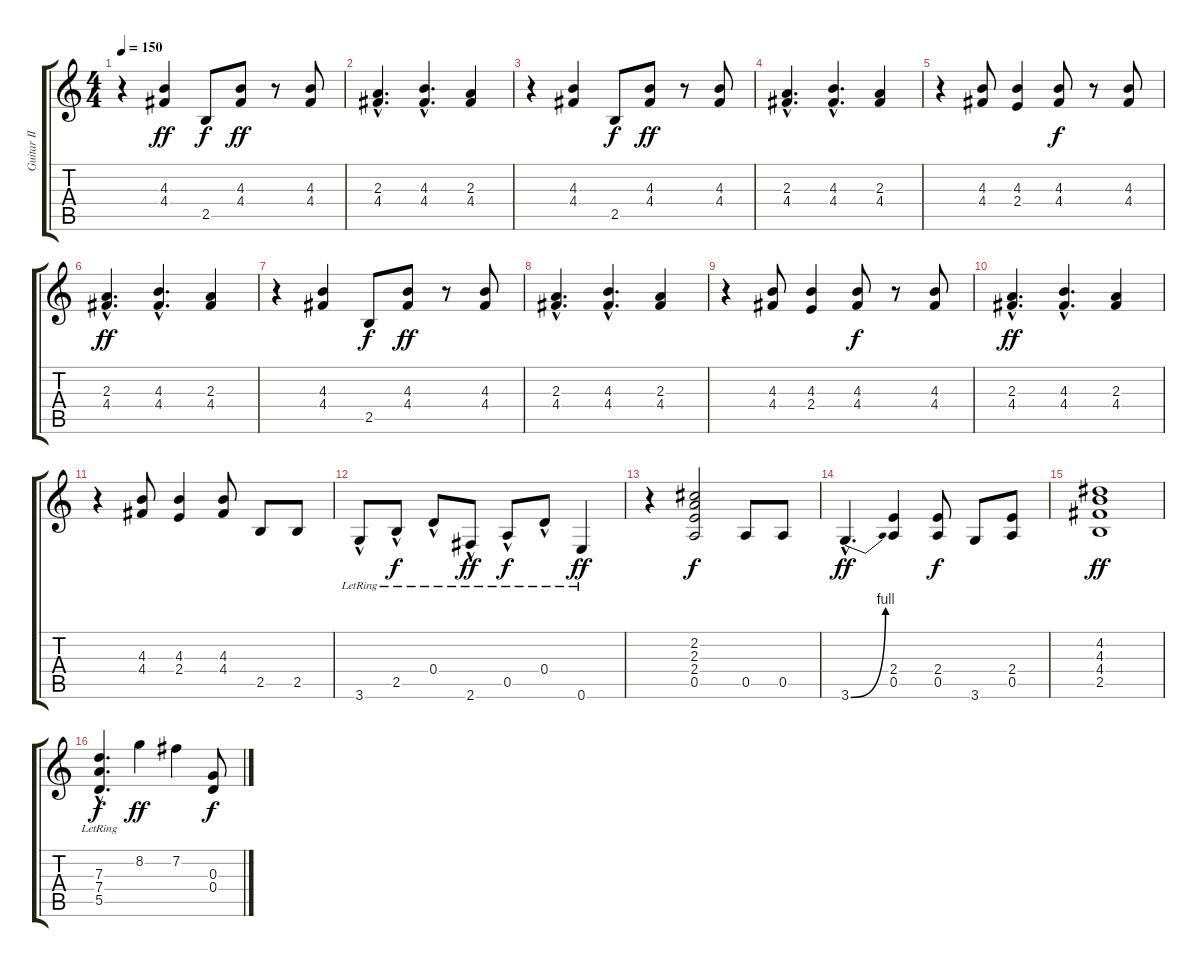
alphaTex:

\track ("Guitar II" "Guitar II") {instrument electricguitarclean}
\staff {score tabs}
\tuning (E4 B3 G3 D3 A2 E2) {hide}
\ts (4 4)
\tempo 150
\clef g2
\ks c
r.4{dy ff} (4.3 4.4).4 2.5.8{dy f} (4.3 4.4).8{dy ff} r.8 (4.3 4.4).8 |
(2.3{hac} 4.4{hac}).4{d} (4.3{hac} 4.4{hac}).4{d} (2.3 4.4).4 |
r.4 (4.3 4.4).4 2.5.8{dy f} (4.3 4.4).8{dy ff} r.8 (4.3 4.4).8 |
(2.3{hac} 4.4{hac}).4{d} (4.3{hac} 4.4{hac}).4{d} (2.3 4.4).4 |
r.4 (4.3 4.4).8 (4.3 2.4).4 (4.3 4.4).8{dy f} r.8 (4.3 4.4).8 |
(2.3{hac} 4.4{hac}).4{d dy ff} (4.3{hac} 4.4{hac}).4{d} (2.3 4.4).4 |
r.4 (4.3 4.4).4 2.5.8{dy f} (4.3 4.4).8{dy ff} r.8 (4.3 4.4).8 |
(2.3{hac} 4.4{hac}).4{d} (4.3{hac} 4.4{hac}).4{d} (2.3 4.4).4 |
r.4 (4.3 4.4).8 (4.3 2.4).4 (4.3 4.4).8{dy f} r.8 (4.3 4.4).8 |
(2.3{hac} 4.4{hac}).4{d dy ff} (4.3{hac} 4.4{hac}).4{d} (2.3 4.4).4 |
r.4 (4.3 4.4).8 (4.3 2.4).4 (4.3 4.4).8 2.5.8 2.5.8 |
3.6{hac lr}.8 2.5{hac lr}.8{dy f} 0.4{hac lr}.8 2.6{hac lr}.8{dy ff} 0.5{hac lr}.8{dy f} 0.4{hac lr}.8 0.6{lr}.4{dy ff} |
r.4 (2.2 2.3 2.4 0.5).2{dy f} 0.5.8 0.5.8 |
3.6{be (bend 0 0 60 4) hac}.4{d dy ff} (2.4 0.5).4 (2.4 0.5).8{dy f} 3.6.8 (2.4 0.5).8 |
(4.2 4.3 4.4 2.5).1{dy ff} |
(7.3{hac lr} 7.4{hac lr} 5.5{hac lr}).4{d dy f} 8.2.4{dy ff} 7.2.4 (0.3 0.4).8{dy f}
